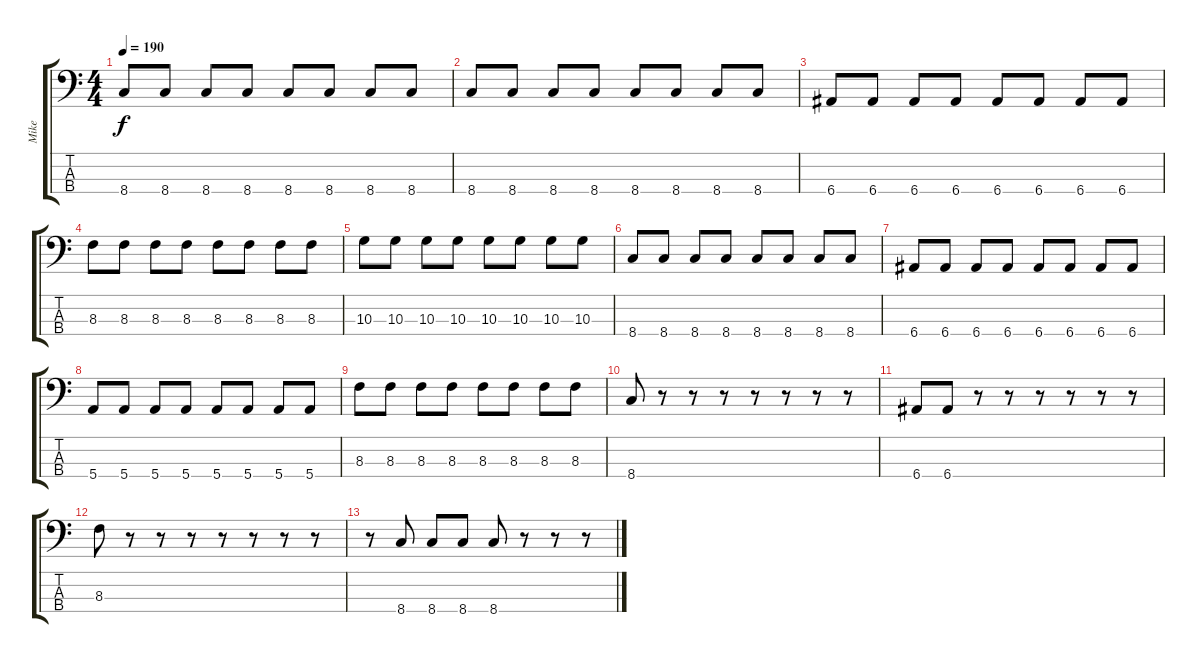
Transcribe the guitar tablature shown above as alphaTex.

\track ("Mike" "Mike") {instrument electricbasspick}
\staff {score tabs}
\tuning (G2 D2 A1 E1) {hide}
\ts (4 4)
\tempo 190
\clef f4
\ks c
8.4.8{dy f} 8.4.8 8.4.8 8.4.8 8.4.8 8.4.8 8.4.8 8.4.8 |
8.4.8 8.4.8 8.4.8 8.4.8 8.4.8 8.4.8 8.4.8 8.4.8 |
6.4.8 6.4.8 6.4.8 6.4.8 6.4.8 6.4.8 6.4.8 6.4.8 |
8.3.8 8.3.8 8.3.8 8.3.8 8.3.8 8.3.8 8.3.8 8.3.8 |
10.3.8 10.3.8 10.3.8 10.3.8 10.3.8 10.3.8 10.3.8 10.3.8 |
8.4.8 8.4.8 8.4.8 8.4.8 8.4.8 8.4.8 8.4.8 8.4.8 |
6.4.8 6.4.8 6.4.8 6.4.8 6.4.8 6.4.8 6.4.8 6.4.8 |
5.4.8 5.4.8 5.4.8 5.4.8 5.4.8 5.4.8 5.4.8 5.4.8 |
8.3.8 8.3.8 8.3.8 8.3.8 8.3.8 8.3.8 8.3.8 8.3.8 |
8.4.8 r.8 r.8 r.8 r.8 r.8 r.8 r.8 |
6.4.8 6.4.8 r.8 r.8 r.8 r.8 r.8 r.8 |
8.3.8 r.8 r.8 r.8 r.8 r.8 r.8 r.8 |
r.8 8.4.8 8.4.8 8.4.8 8.4.8 r.8 r.8 r.8
